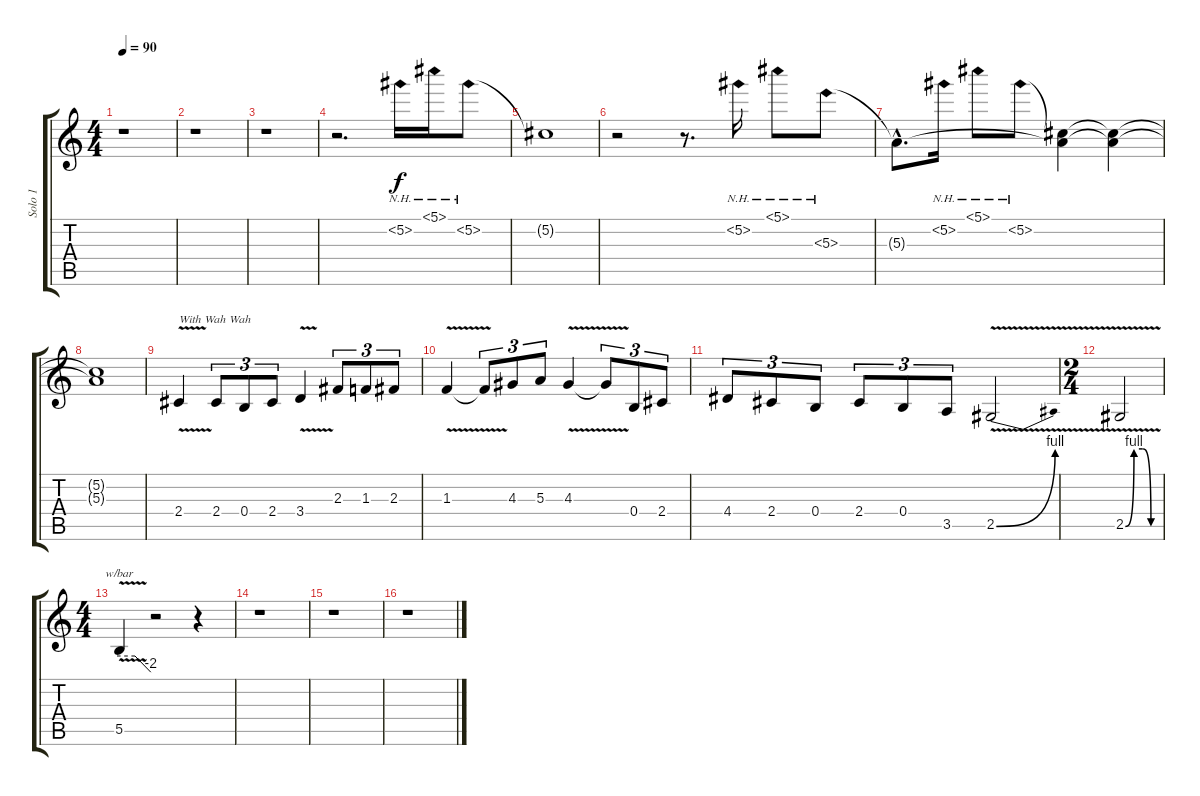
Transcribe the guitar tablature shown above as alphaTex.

\track ("Solo 1" "Solo 1") {instrument distortionguitar}
\staff {score tabs}
\tuning (Db4 Ab3 E3 B2 Gb2 Db2) {hide}
\ts (4 4)
\tempo 90
\clef g2
\ks c
r.1{dy f instrument distortionguitar} |
r.1 |
r.1 |
r.2{d} 5.2{nh}.16 5.1{nh}.16 5.2{nh}.8 |
5.2{t}.1 |
r.2 r.8{d} 5.2{nh}.16 5.1{nh}.8 5.3{nh}.8 |
5.3{hac t}.8{d} 5.2{nh}.16 5.1{nh}.8 5.2{nh}.8 (5.2{t} 5.3{t}).4 (5.2{t} 5.3{t}).4 |
(5.2{t} 5.3{t}).1 |
2.4{v}.4{txt "With Wah Wah"} 2.4.8{tu (3 2)} 0.4.8{tu (3 2)} 2.4.8{tu (3 2)} 3.4{v}.4 2.3.8{tu (3 2)} 1.3.8{tu (3 2)} 2.3.8{tu (3 2)} |
1.3{v}.4 1.3{t}.8{tu (3 2)} 4.3.8{tu (3 2)} 5.3.8{tu (3 2)} 4.3{v}.4 4.3{t}.8{tu (3 2)} 0.4.8{tu (3 2)} 2.4.8{tu (3 2)} |
4.4.8{tu (3 2)} 2.4.8{tu (3 2)} 0.4.8{tu (3 2)} 2.4.8{tu (3 2)} 0.4.8{tu (3 2)} 3.5.8{tu (3 2)} 2.5{be (bend 0 0 60 4) v}.2 |
\ts (2 4)
2.5{be (custom 0 0 15 4 30 4 45 0 60 0) v}.2 |
\ts (4 4)
5.5{v}.4{tbe (custom default 0 0 30 0 60 -8)} r.2 r.4 |
r.1 |
r.1 |
r.1
